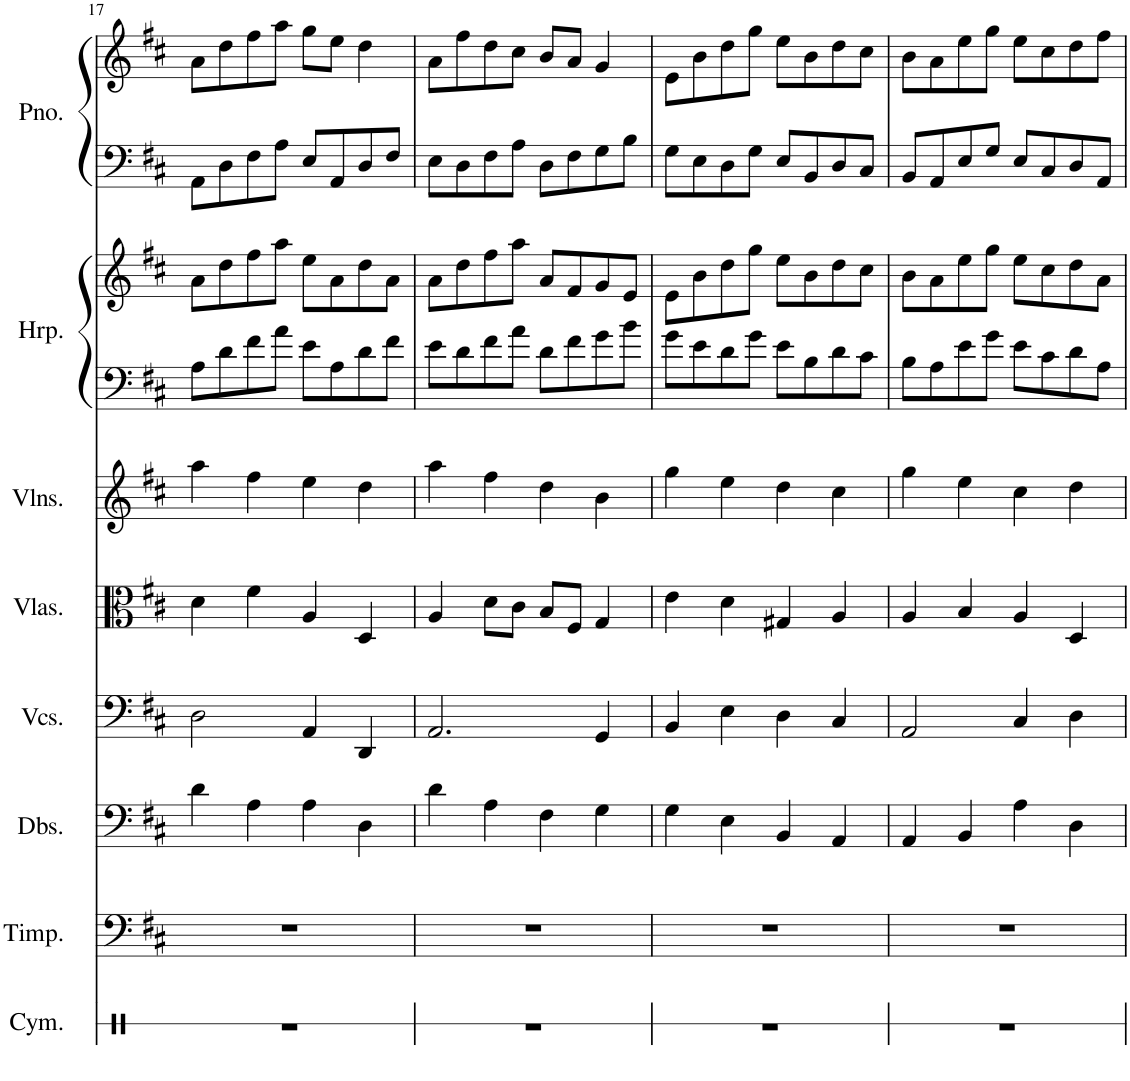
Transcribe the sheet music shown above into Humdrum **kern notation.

**kern	**kern	**kern	**kern	**kern	**kern	**kern	**kern	**kern	**kern
*part8	*part7	*part6	*part5	*part4	*part3	*part2	*part2	*part1	*part1
*staff10	*staff9	*staff8	*staff7	*staff6	*staff5	*staff4	*staff3	*staff2	*staff1
*I"Cymbal	*I"Timpani	*I"Double Basses	*I"Violoncellos	*I"Violas	*I"Violins	*I"Harp	*	*I"Piano	*
*I'Cym.	*I'Timp.	*I'Dbs.	*I'Vcs.	*I'Vlas.	*I'Vlns.	*I'Hrp.	*	*I'Pno.	*
!!LO:PB:g=z
*clefX	*clefF4	*clefF4	*clefF4	*clefC3	*clefG2	*clefF4	*clefG2	*clefF4	*clefG2
*	*	*Trd7c12	*	*	*	*	*	*	*
*k[]	*k[f#c#]	*k[f#c#]	*k[f#c#]	*k[f#c#]	*k[f#c#]	*k[f#c#]	*k[f#c#]	*k[f#c#]	*k[f#c#]
*M4/4	*M4/4	*M4/4	*M4/4	*M4/4	*M4/4	*M4/4	*M4/4	*M4/4	*M4/4
*met(c)	*met(c)	*met(c)	*met(c)	*met(c)	*met(c)	*met(c)	*met(c)	*met(c)	*met(c)
=17	=17	=17	=17	=17	=17	=17	=17	=17	=17
1r	1r	4d\	2D\	4d\	4aa\	8A\L	8a\L	8AA\L	8a\L
.	.	.	.	.	.	8d\	8dd\	8D\	8dd\
.	.	4A\	.	4f#\	4ff#\	8f#\	8ff#\	8F#\	8ff#\
.	.	.	.	.	.	8a\J	8aa\J	8A\J	8aa\J
.	.	4A\	4AA/	4A/	4ee\	8e\L	8ee\L	8E/L	8gg\L
.	.	.	.	.	.	8A\	8a\	8AA/	8ee\J
.	.	4D\	4DD/	4D/	4dd\	8d\	8dd\	8D/	4dd\
.	.	.	.	.	.	8f#\J	8a\J	8F#/J	.
=18	=18	=18	=18	=18	=18	=18	=18	=18	=18
1r	1r	4d\	2.AA/	4A/	4aa\	8e\L	8a\L	8E\L	8a\L
.	.	.	.	.	.	8d\	8dd\	8D\	8ff#\
.	.	4A\	.	8d\L	4ff#\	8f#\	8ff#\	8F#\	8dd\
.	.	.	.	8c#\J	.	8a\J	8aa\J	8A\J	8cc#\J
.	.	4F#\	.	8B/L	4dd\	8d\L	8a/L	8D\L	8b/L
.	.	.	.	8F#/J	.	8f#\	8f#/	8F#\	8a/J
.	.	4G\	4GG/	4G/	4b\	8g\	8g/	8G\	4g/
.	.	.	.	.	.	8b\J	8e/J	8B\J	.
=19	=19	=19	=19	=19	=19	=19	=19	=19	=19
1r	1r	4G\	4BB/	4e\	4gg\	8g\L	8e\L	8G\L	8e\L
.	.	.	.	.	.	8e\	8b\	8E\	8b\
.	.	4E\	4E\	4d\	4ee\	8d\	8dd\	8D\	8dd\
.	.	.	.	.	.	8g\J	8gg\J	8G\J	8gg\J
.	.	4BB/	4D\	4G#X/	4dd\	8e\L	8ee\L	8E/L	8ee\L
.	.	.	.	.	.	8B\	8b\	8BB/	8b\
.	.	4AA/	4C#/	4A/	4cc#\	8d\	8dd\	8D/	8dd\
.	.	.	.	.	.	8c#\J	8cc#\J	8C#/J	8cc#\J
=20	=20	=20	=20	=20	=20	=20	=20	=20	=20
1r	1r	4AA/	2AA/	4A/	4gg\	8B\L	8b\L	8BB/L	8b\L
.	.	.	.	.	.	8A\	8a\	8AA/	8a\
.	.	4BB/	.	4B/	4ee\	8e\	8ee\	8E/	8ee\
.	.	.	.	.	.	8g\J	8gg\J	8G/J	8gg\J
.	.	4A\	4C#/	4A/	4cc#\	8e\L	8ee\L	8E/L	8ee\L
.	.	.	.	.	.	8c#\	8cc#\	8C#/	8cc#\
.	.	4D\	4D\	4D/	4dd\	8d\	8dd\	8D/	8dd\
.	.	.	.	.	.	8A\J	8a\J	8AA/J	8ff#\J
=	=	=	=	=	=	=	=	=	=
*-	*-	*-	*-	*-	*-	*-	*-	*-	*-
